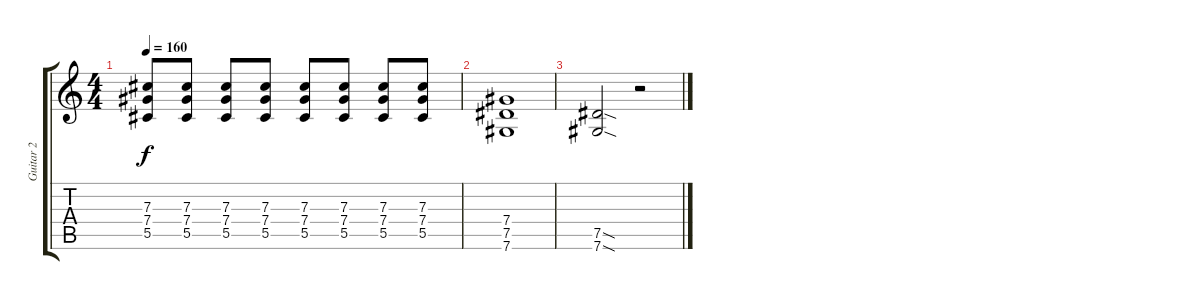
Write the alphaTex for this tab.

\track ("Guitar 2" "Guitar 2") {instrument overdrivenguitar}
\staff {score tabs}
\tuning (Eb4 Bb3 Gb3 Db3 Ab2 Db2) {hide}
\ts (4 4)
\tempo 160
\clef g2
\ks c
(7.3 7.4 5.5).8{dy f} (7.3 7.4 5.5).8 (7.3 7.4 5.5).8 (7.3 7.4 5.5).8 (7.3 7.4 5.5).8 (7.3 7.4 5.5).8 (7.3 7.4 5.5).8 (7.3 7.4 5.5).8 |
(7.4 7.5 7.6).1 |
(7.5{sod} 7.6{sod}).2 r.2
